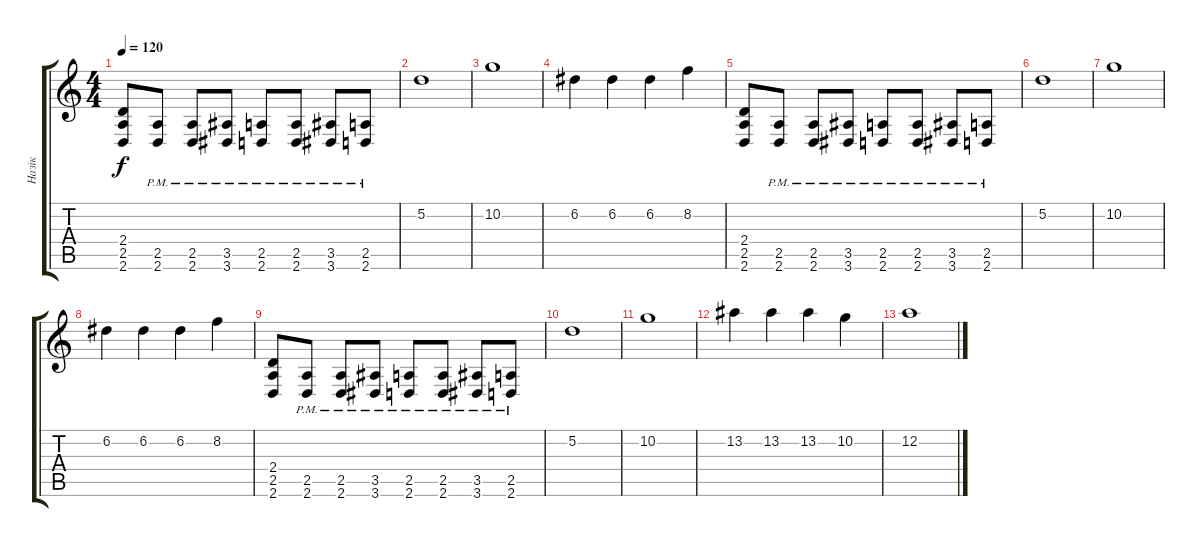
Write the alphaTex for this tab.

\track ("Назік" "Назік") {instrument distortionguitar}
\staff {score tabs}
\tuning (D4 A3 F3 C3 G2 C2) {hide}
\ts (4 4)
\tempo 120
\clef g2
\ks c
(2.4 2.5 2.6).8{dy f} (2.5{pm} 2.6{pm}).8 (2.5{pm} 2.6{pm}).8 (3.5{pm} 3.6{pm}).8 (2.5{pm} 2.6{pm}).8 (2.5{pm} 2.6{pm}).8 (3.5{pm} 3.6{pm}).8 (2.5{pm} 2.6{pm}).8 |
5.2.1 |
10.2.1 |
6.2.4 6.2.4 6.2.4 8.2.4 |
(2.4 2.5 2.6).8 (2.5{pm} 2.6{pm}).8 (2.5{pm} 2.6{pm}).8 (3.5{pm} 3.6{pm}).8 (2.5{pm} 2.6{pm}).8 (2.5{pm} 2.6{pm}).8 (3.5{pm} 3.6{pm}).8 (2.5{pm} 2.6{pm}).8 |
5.2.1 |
10.2.1 |
6.2.4 6.2.4 6.2.4 8.2.4 |
(2.4 2.5 2.6).8 (2.5{pm} 2.6{pm}).8 (2.5{pm} 2.6{pm}).8 (3.5{pm} 3.6{pm}).8 (2.5{pm} 2.6{pm}).8 (2.5{pm} 2.6{pm}).8 (3.5{pm} 3.6{pm}).8 (2.5{pm} 2.6{pm}).8 |
5.2.1 |
10.2.1 |
13.2.4 13.2.4 13.2.4 10.2.4 |
12.2.1
